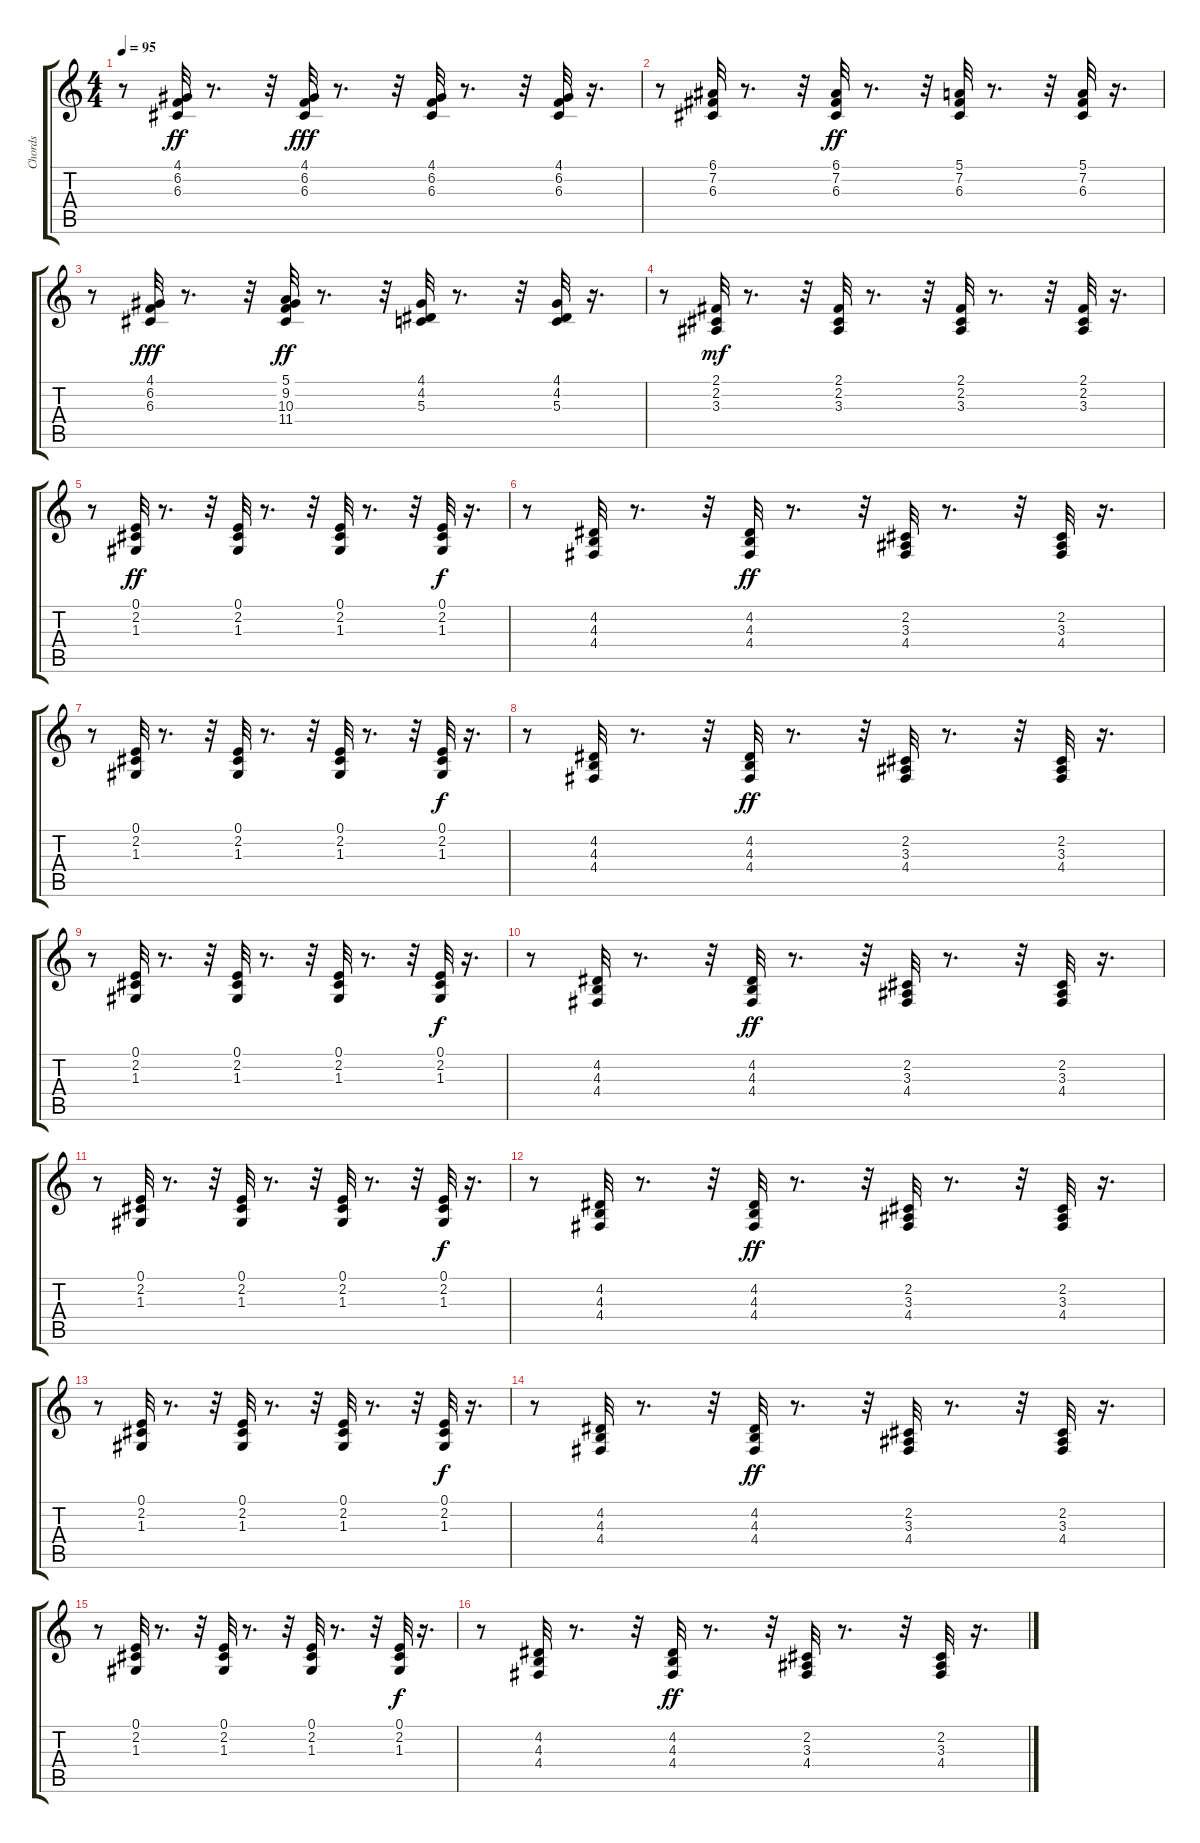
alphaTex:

\track ("Chords" "Chords") {instrument synthbrass2}
\staff {score tabs}
\tuning (E4 B3 G3 D3 A2 E2) {hide}
\ts (4 4)
\tempo 95
\clef g2
\ks c
r.8{dy ff} (4.1 6.2 6.3).32 r.8{d} r.32 (4.1 6.2 6.3).32{dy fff} r.8{d} r.32 (4.1 6.2 6.3).32 r.8{d} r.32 (4.1 6.2 6.3).32 r.16{d} |
r.8 (6.1 7.2 6.3).32 r.8{d} r.32 (6.1 7.2 6.3).32{dy ff} r.8{d} r.32 (5.1 7.2 6.3).32 r.8{d} r.32 (5.1 7.2 6.3).32 r.16{d} |
r.8 (4.1 6.2 6.3).32{dy fff} r.8{d} r.32 (5.1 9.2 10.3 11.4).32{dy ff} r.8{d} r.32 (4.1 4.2 5.3).32 r.8{d} r.32 (4.1 4.2 5.3).32 r.16{d} |
r.8 (2.1 2.2 3.3).32{dy mf} r.8{d} r.32 (2.1 2.2 3.3).32 r.8{d} r.32 (2.1 2.2 3.3).32 r.8{d} r.32 (2.1 2.2 3.3).32 r.16{d} |
r.8 (0.1 2.2 1.3).32{dy ff} r.8{d} r.32 (0.1 2.2 1.3).32 r.8{d} r.32 (0.1 2.2 1.3).32 r.8{d} r.32 (0.1 2.2 1.3).32{dy f} r.16{d} |
r.8 (4.2 4.3 4.4).32 r.8{d} r.32 (4.2 4.3 4.4).32{dy ff} r.8{d} r.32 (2.2 3.3 4.4).32 r.8{d} r.32 (2.2 3.3 4.4).32 r.16{d} |
r.8 (0.1 2.2 1.3).32 r.8{d} r.32 (0.1 2.2 1.3).32 r.8{d} r.32 (0.1 2.2 1.3).32 r.8{d} r.32 (0.1 2.2 1.3).32{dy f} r.16{d} |
r.8 (4.2 4.3 4.4).32 r.8{d} r.32 (4.2 4.3 4.4).32{dy ff} r.8{d} r.32 (2.2 3.3 4.4).32 r.8{d} r.32 (2.2 3.3 4.4).32 r.16{d} |
r.8 (0.1 2.2 1.3).32 r.8{d} r.32 (0.1 2.2 1.3).32 r.8{d} r.32 (0.1 2.2 1.3).32 r.8{d} r.32 (0.1 2.2 1.3).32{dy f} r.16{d} |
r.8 (4.2 4.3 4.4).32 r.8{d} r.32 (4.2 4.3 4.4).32{dy ff} r.8{d} r.32 (2.2 3.3 4.4).32 r.8{d} r.32 (2.2 3.3 4.4).32 r.16{d} |
r.8 (0.1 2.2 1.3).32 r.8{d} r.32 (0.1 2.2 1.3).32 r.8{d} r.32 (0.1 2.2 1.3).32 r.8{d} r.32 (0.1 2.2 1.3).32{dy f} r.16{d} |
r.8 (4.2 4.3 4.4).32 r.8{d} r.32 (4.2 4.3 4.4).32{dy ff} r.8{d} r.32 (2.2 3.3 4.4).32 r.8{d} r.32 (2.2 3.3 4.4).32 r.16{d} |
r.8 (0.1 2.2 1.3).32 r.8{d} r.32 (0.1 2.2 1.3).32 r.8{d} r.32 (0.1 2.2 1.3).32 r.8{d} r.32 (0.1 2.2 1.3).32{dy f} r.16{d} |
r.8 (4.2 4.3 4.4).32 r.8{d} r.32 (4.2 4.3 4.4).32{dy ff} r.8{d} r.32 (2.2 3.3 4.4).32 r.8{d} r.32 (2.2 3.3 4.4).32 r.16{d} |
r.8 (0.1 2.2 1.3).32 r.8{d} r.32 (0.1 2.2 1.3).32 r.8{d} r.32 (0.1 2.2 1.3).32 r.8{d} r.32 (0.1 2.2 1.3).32{dy f} r.16{d} |
r.8 (4.2 4.3 4.4).32 r.8{d} r.32 (4.2 4.3 4.4).32{dy ff} r.8{d} r.32 (2.2 3.3 4.4).32 r.8{d} r.32 (2.2 3.3 4.4).32 r.16{d}
